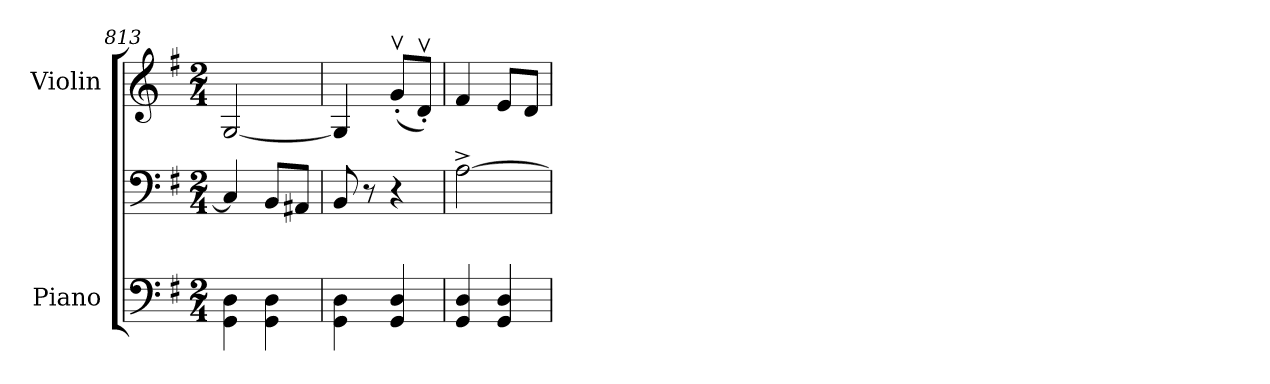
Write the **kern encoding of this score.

**kern	**kern	**kern
*part2	*part2	*part1
*staff3	*staff2	*staff1
*I"Piano	*	*I"Violin
*I'Pno.	*	*I'Vln.
!!LO:LB:g=z
*clefF4	*clefF4	*clefG2
*k[f#]	*k[f#]	*k[f#]
*M2/4	*M2/4	*M2/4
=813	=813	=813
4GG\ 4D\	4C/]	[2G/
4GG\ 4D\	8BB/L	.
.	8AA#X/J	.
=814	=814	=814
4GG\ 4D\	8BB/	4G/]
.	8r	.
4GG/ 4D/	4r	(8gv'/L
.	.	8dv'/J)
=815	=815	=815
4GG/ 4D/	[2A^\	4f#/
4GG/ 4D/	.	8e/L
.	.	8d/J
=	=	=
*-	*-	*-
